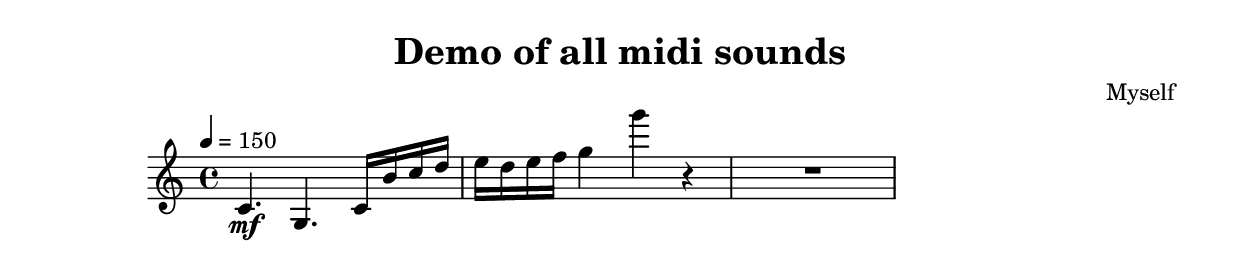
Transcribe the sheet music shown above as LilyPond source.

%% Do not edit this file; it is automatically
%% generated from LSR http://lsr.dsi.unimi.it
%% This file is in the public domain.
\version "2.13.31"

\header {
  lsrtags = "midi"

  texidoc = "
Problem: How to know which @code{midiInstrument} would be best for your
composition? Solution: A LilyPond demo file.



"
  doctitle = "Demo MidiInstruments"
} % begin verbatim

\header {
  title = "Demo of all midi sounds"
  arranger = "Myself "
}

baseMelody = \relative c' {
  c4.\mf g c16 b' c d
  e16 d e f g4 g'4 r
  R1
}
melody = {
  \tempo 4 = 150
  \baseMelody
}

\score {
  \new Staff <<
    \new Voice \melody
  >>
  \layout { }
}

\score {
  \new Staff <<
    \new Voice {
      r\mf
      \set Staff.midiInstrument = #"acoustic grand" \melody
      \set Staff.midiInstrument = #"bright acoustic" \melody
      \set Staff.midiInstrument = #"electric grand" \melody
      \set Staff.midiInstrument = #"honky-tonk" \melody
      \set Staff.midiInstrument = #"electric piano 1" \melody
      \set Staff.midiInstrument = #"electric piano 2" \melody
      \set Staff.midiInstrument = #"harpsichord" \melody
      \set Staff.midiInstrument = #"clav" \melody
      \set Staff.midiInstrument = #"celesta" \melody
      \set Staff.midiInstrument = #"glockenspiel" \melody
      \set Staff.midiInstrument = #"music box" \melody
      \set Staff.midiInstrument = #"vibraphone" \melody
      \set Staff.midiInstrument = #"marimba" \melody
      \set Staff.midiInstrument = #"xylophone" \melody
      \set Staff.midiInstrument = #"tubular bells" \melody
      \set Staff.midiInstrument = #"dulcimer" \melody
      \set Staff.midiInstrument = #"drawbar organ" \melody
      \set Staff.midiInstrument = #"percussive organ" \melody
      \set Staff.midiInstrument = #"rock organ" \melody
      \set Staff.midiInstrument = #"church organ" \melody
      \set Staff.midiInstrument = #"reed organ" \melody
      \set Staff.midiInstrument = #"accordion" \melody
      \set Staff.midiInstrument = #"harmonica" \melody
      \set Staff.midiInstrument = #"concertina" \melody
      \set Staff.midiInstrument = #"acoustic guitar (nylon)" \melody
      \set Staff.midiInstrument = #"acoustic guitar (steel)" \melody
      \set Staff.midiInstrument = #"electric guitar (jazz)" \melody
      \set Staff.midiInstrument = #"electric guitar (clean)" \melody
      \set Staff.midiInstrument = #"electric guitar (muted)" \melody
      \set Staff.midiInstrument = #"overdriven guitar" \melody
      \set Staff.midiInstrument = #"distorted guitar" \melody
      \set Staff.midiInstrument = #"acoustic bass" \melody
      \set Staff.midiInstrument = #"electric bass (finger)" \melody
      \set Staff.midiInstrument = #"electric bass (pick)" \melody
      \set Staff.midiInstrument = #"fretless bass" \melody
      \set Staff.midiInstrument = #"slap bass 1" \melody
      \set Staff.midiInstrument = #"slap bass 2" \melody
      \set Staff.midiInstrument = #"synth bass 1" \melody
      \set Staff.midiInstrument = #"synth bass 2" \melody
      \set Staff.midiInstrument = #"violin" \melody
      \set Staff.midiInstrument = #"viola" \melody
      \set Staff.midiInstrument = #"cello" \melody
      \set Staff.midiInstrument = #"contrabass" \melody
      \set Staff.midiInstrument = #"tremolo strings" \melody
      \set Staff.midiInstrument = #"pizzicato strings" \melody
      \set Staff.midiInstrument = #"orchestral harp" \melody
      \set Staff.midiInstrument = #"timpani" \melody
      \set Staff.midiInstrument = #"string ensemble 1" \melody
      \set Staff.midiInstrument = #"string ensemble 2" \melody
      \set Staff.midiInstrument = #"synthstrings 1" \melody
      \set Staff.midiInstrument = #"synthstrings 2" \melody
      \set Staff.midiInstrument = #"choir aahs" \melody
      \set Staff.midiInstrument = #"voice oohs" \melody
      \set Staff.midiInstrument = #"synth voice" \melody
      \set Staff.midiInstrument = #"orchestra hit" \melody
      \set Staff.midiInstrument = #"trumpet" \melody
      \set Staff.midiInstrument = #"trombone" \melody
      \set Staff.midiInstrument = #"tuba" \melody
      \set Staff.midiInstrument = #"muted trumpet" \melody
      \set Staff.midiInstrument = #"french horn" \melody
      \set Staff.midiInstrument = #"brass section" \melody
      \set Staff.midiInstrument = #"synthbrass 1" \melody
      \set Staff.midiInstrument = #"synthbrass 2" \melody
      \set Staff.midiInstrument = #"soprano sax" \melody
      \set Staff.midiInstrument = #"alto sax" \melody
      \set Staff.midiInstrument = #"tenor sax" \melody
      \set Staff.midiInstrument = #"baritone sax" \melody
      \set Staff.midiInstrument = #"oboe" \melody
      \set Staff.midiInstrument = #"english horn" \melody
      \set Staff.midiInstrument = #"bassoon" \melody
      \set Staff.midiInstrument = #"clarinet" \melody
      \set Staff.midiInstrument = #"piccolo" \melody
      \set Staff.midiInstrument = #"flute" \melody
      \set Staff.midiInstrument = #"recorder" \melody
      \set Staff.midiInstrument = #"pan flute" \melody
      \set Staff.midiInstrument = #"blown bottle" \melody
      \set Staff.midiInstrument = #"shakuhachi" \melody
      \set Staff.midiInstrument = #"whistle" \melody
      \set Staff.midiInstrument = #"ocarina" \melody
      \set Staff.midiInstrument = #"lead 1 (square)" \melody
      \set Staff.midiInstrument = #"lead 2 (sawtooth)" \melody
      \set Staff.midiInstrument = #"lead 3 (calliope)" \melody
      \set Staff.midiInstrument = #"lead 4 (chiff)" \melody
      \set Staff.midiInstrument = #"lead 5 (charang)" \melody
      \set Staff.midiInstrument = #"lead 6 (voice)" \melody
      \set Staff.midiInstrument = #"lead 7 (fifths)" \melody
      \set Staff.midiInstrument = #"lead 8 (bass+lead)" \melody
      \set Staff.midiInstrument = #"pad 1 (new age)" \melody
      \set Staff.midiInstrument = #"pad 2 (warm)" \melody
      \set Staff.midiInstrument = #"pad 3 (polysynth)" \melody
      \set Staff.midiInstrument = #"pad 4 (choir)" \melody
      \set Staff.midiInstrument = #"pad 5 (bowed)" \melody
      \set Staff.midiInstrument = #"pad 6 (metallic)" \melody
      \set Staff.midiInstrument = #"pad 7 (halo)" \melody
      \set Staff.midiInstrument = #"pad 8 (sweep)" \melody
      \set Staff.midiInstrument = #"fx 1 (rain)" \melody
      \set Staff.midiInstrument = #"fx 2 (soundtrack)" \melody
      \set Staff.midiInstrument = #"fx 3 (crystal)" \melody
      \set Staff.midiInstrument = #"fx 4 (atmosphere)" \melody
      \set Staff.midiInstrument = #"fx 5 (brightness)" \melody
      \set Staff.midiInstrument = #"fx 6 (goblins)" \melody
      \set Staff.midiInstrument = #"fx 7 (echoes)" \melody
      \set Staff.midiInstrument = #"fx 8 (sci-fi)" \melody
      \set Staff.midiInstrument = #"sitar" \melody
      \set Staff.midiInstrument = #"banjo" \melody
      \set Staff.midiInstrument = #"shamisen" \melody
      \set Staff.midiInstrument = #"koto" \melody
      \set Staff.midiInstrument = #"kalimba" \melody
      \set Staff.midiInstrument = #"bagpipe" \melody
      \set Staff.midiInstrument = #"fiddle" \melody
      \set Staff.midiInstrument = #"shanai" \melody
      \set Staff.midiInstrument = #"tinkle bell" \melody
      \set Staff.midiInstrument = #"agogo" \melody
      \set Staff.midiInstrument = #"steel drums" \melody
      \set Staff.midiInstrument = #"woodblock" \melody
      \set Staff.midiInstrument = #"taiko drum" \melody
      \set Staff.midiInstrument = #"melodic tom" \melody
      \set Staff.midiInstrument = #"synth drum" \melody
      \set Staff.midiInstrument = #"reverse cymbal" \melody
      \set Staff.midiInstrument = #"guitar fret noise" \melody
      \set Staff.midiInstrument = #"breath noise" \melody
      \set Staff.midiInstrument = #"seashore" \melody
      \set Staff.midiInstrument = #"bird tweet" \melody
      \set Staff.midiInstrument = #"telephone ring" \melody
      \set Staff.midiInstrument = #"helicopter" \melody
      \set Staff.midiInstrument = #"applause" \melody
      \set Staff.midiInstrument = #"gunshot" \melody
    }
  >>
  \midi { }
}

